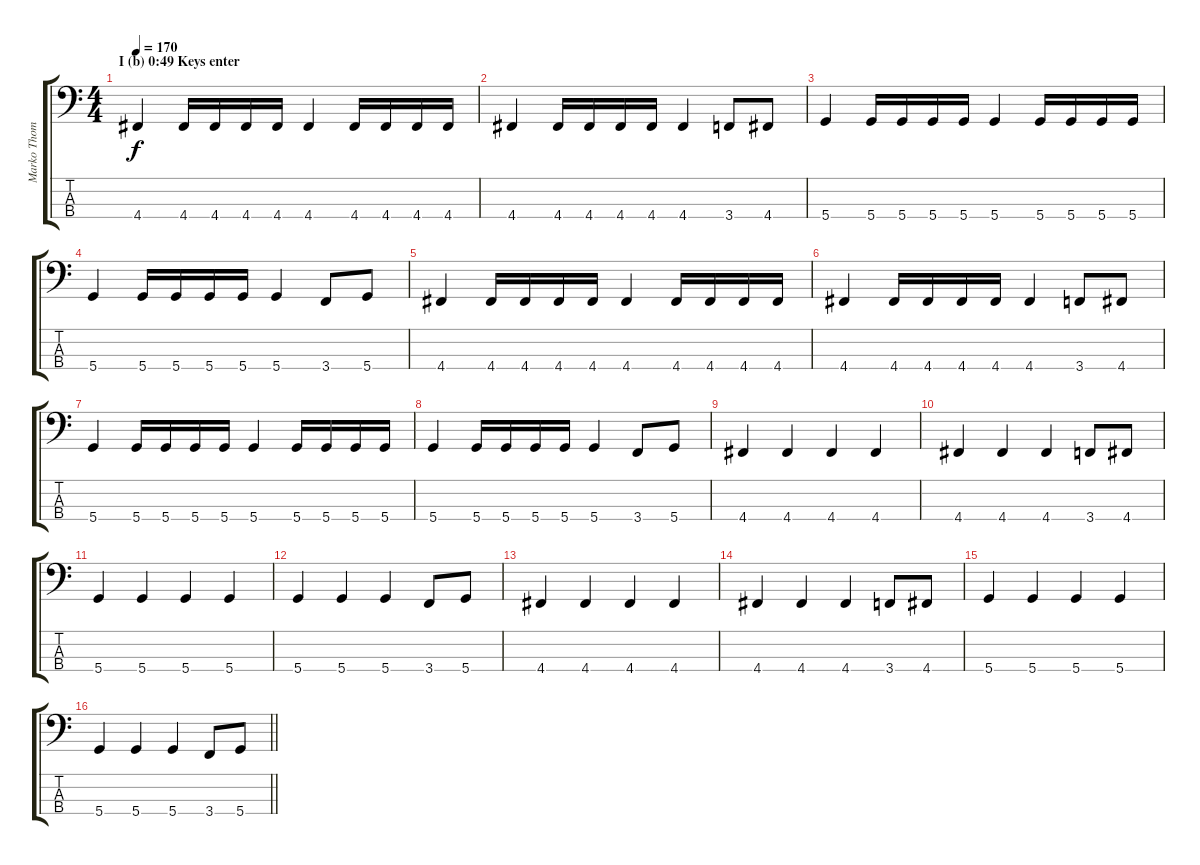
\track ("Marko Thomas" "Marko Thom") {instrument electricbassfinger}
\staff {score tabs}
\tuning (F2 C2 G1 D1) {hide}
\ts (4 4)
\section ("" "I (b) 0:49 Keys enter")
\tempo 170
\clef f4
\ks c
4.4.4{dy f} 4.4.16 4.4.16 4.4.16 4.4.16 4.4.4 4.4.16 4.4.16 4.4.16 4.4.16 |
4.4.4 4.4.16 4.4.16 4.4.16 4.4.16 4.4.4 3.4.8 4.4.8 |
5.4.4 5.4.16 5.4.16 5.4.16 5.4.16 5.4.4 5.4.16 5.4.16 5.4.16 5.4.16 |
5.4.4 5.4.16 5.4.16 5.4.16 5.4.16 5.4.4 3.4.8 5.4.8 |
4.4.4 4.4.16 4.4.16 4.4.16 4.4.16 4.4.4 4.4.16 4.4.16 4.4.16 4.4.16 |
4.4.4 4.4.16 4.4.16 4.4.16 4.4.16 4.4.4 3.4.8 4.4.8 |
5.4.4 5.4.16 5.4.16 5.4.16 5.4.16 5.4.4 5.4.16 5.4.16 5.4.16 5.4.16 |
5.4.4 5.4.16 5.4.16 5.4.16 5.4.16 5.4.4 3.4.8 5.4.8 |
4.4.4 4.4.4 4.4.4 4.4.4 |
4.4.4 4.4.4 4.4.4 3.4.8 4.4.8 |
5.4.4 5.4.4 5.4.4 5.4.4 |
5.4.4 5.4.4 5.4.4 3.4.8 5.4.8 |
4.4.4 4.4.4 4.4.4 4.4.4 |
4.4.4 4.4.4 4.4.4 3.4.8 4.4.8 |
5.4.4 5.4.4 5.4.4 5.4.4 |
\barLineRight lightlight
5.4.4 5.4.4 5.4.4 3.4.8 5.4.8
